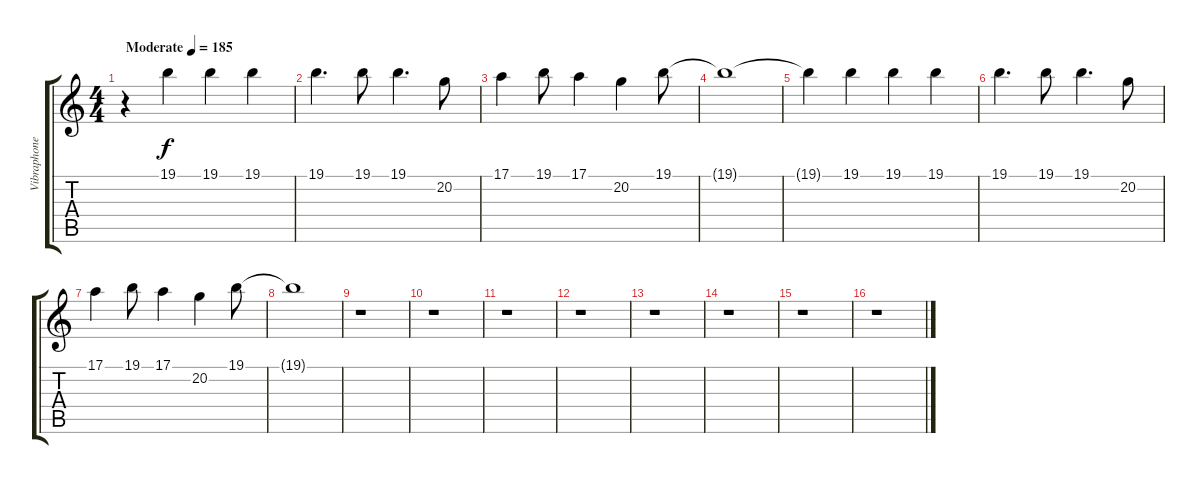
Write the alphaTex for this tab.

\track ("Vibraphone 1" "Vibraphone") {instrument vibraphone}
\staff {score tabs}
\tuning (E4 B3 G3 D3 A2 E2) {hide}
\ts (4 4)
\tempo (185 "Moderate")
\clef g2
\ks c
r.4{dy f instrument vibraphone} 19.1.4 19.1.4 19.1.4 |
19.1.4{d} 19.1.8 19.1.4{d} 20.2.8 |
17.1.4 19.1.8 17.1.4 20.2.4 19.1.8 |
19.1{t}.1 |
19.1{t}.4 19.1.4 19.1.4 19.1.4 |
19.1.4{d} 19.1.8 19.1.4{d} 20.2.8 |
17.1.4 19.1.8 17.1.4 20.2.4 19.1.8 |
19.1{t}.1 |
r.1 |
r.1 |
r.1 |
r.1 |
r.1 |
r.1 |
r.1 |
r.1
